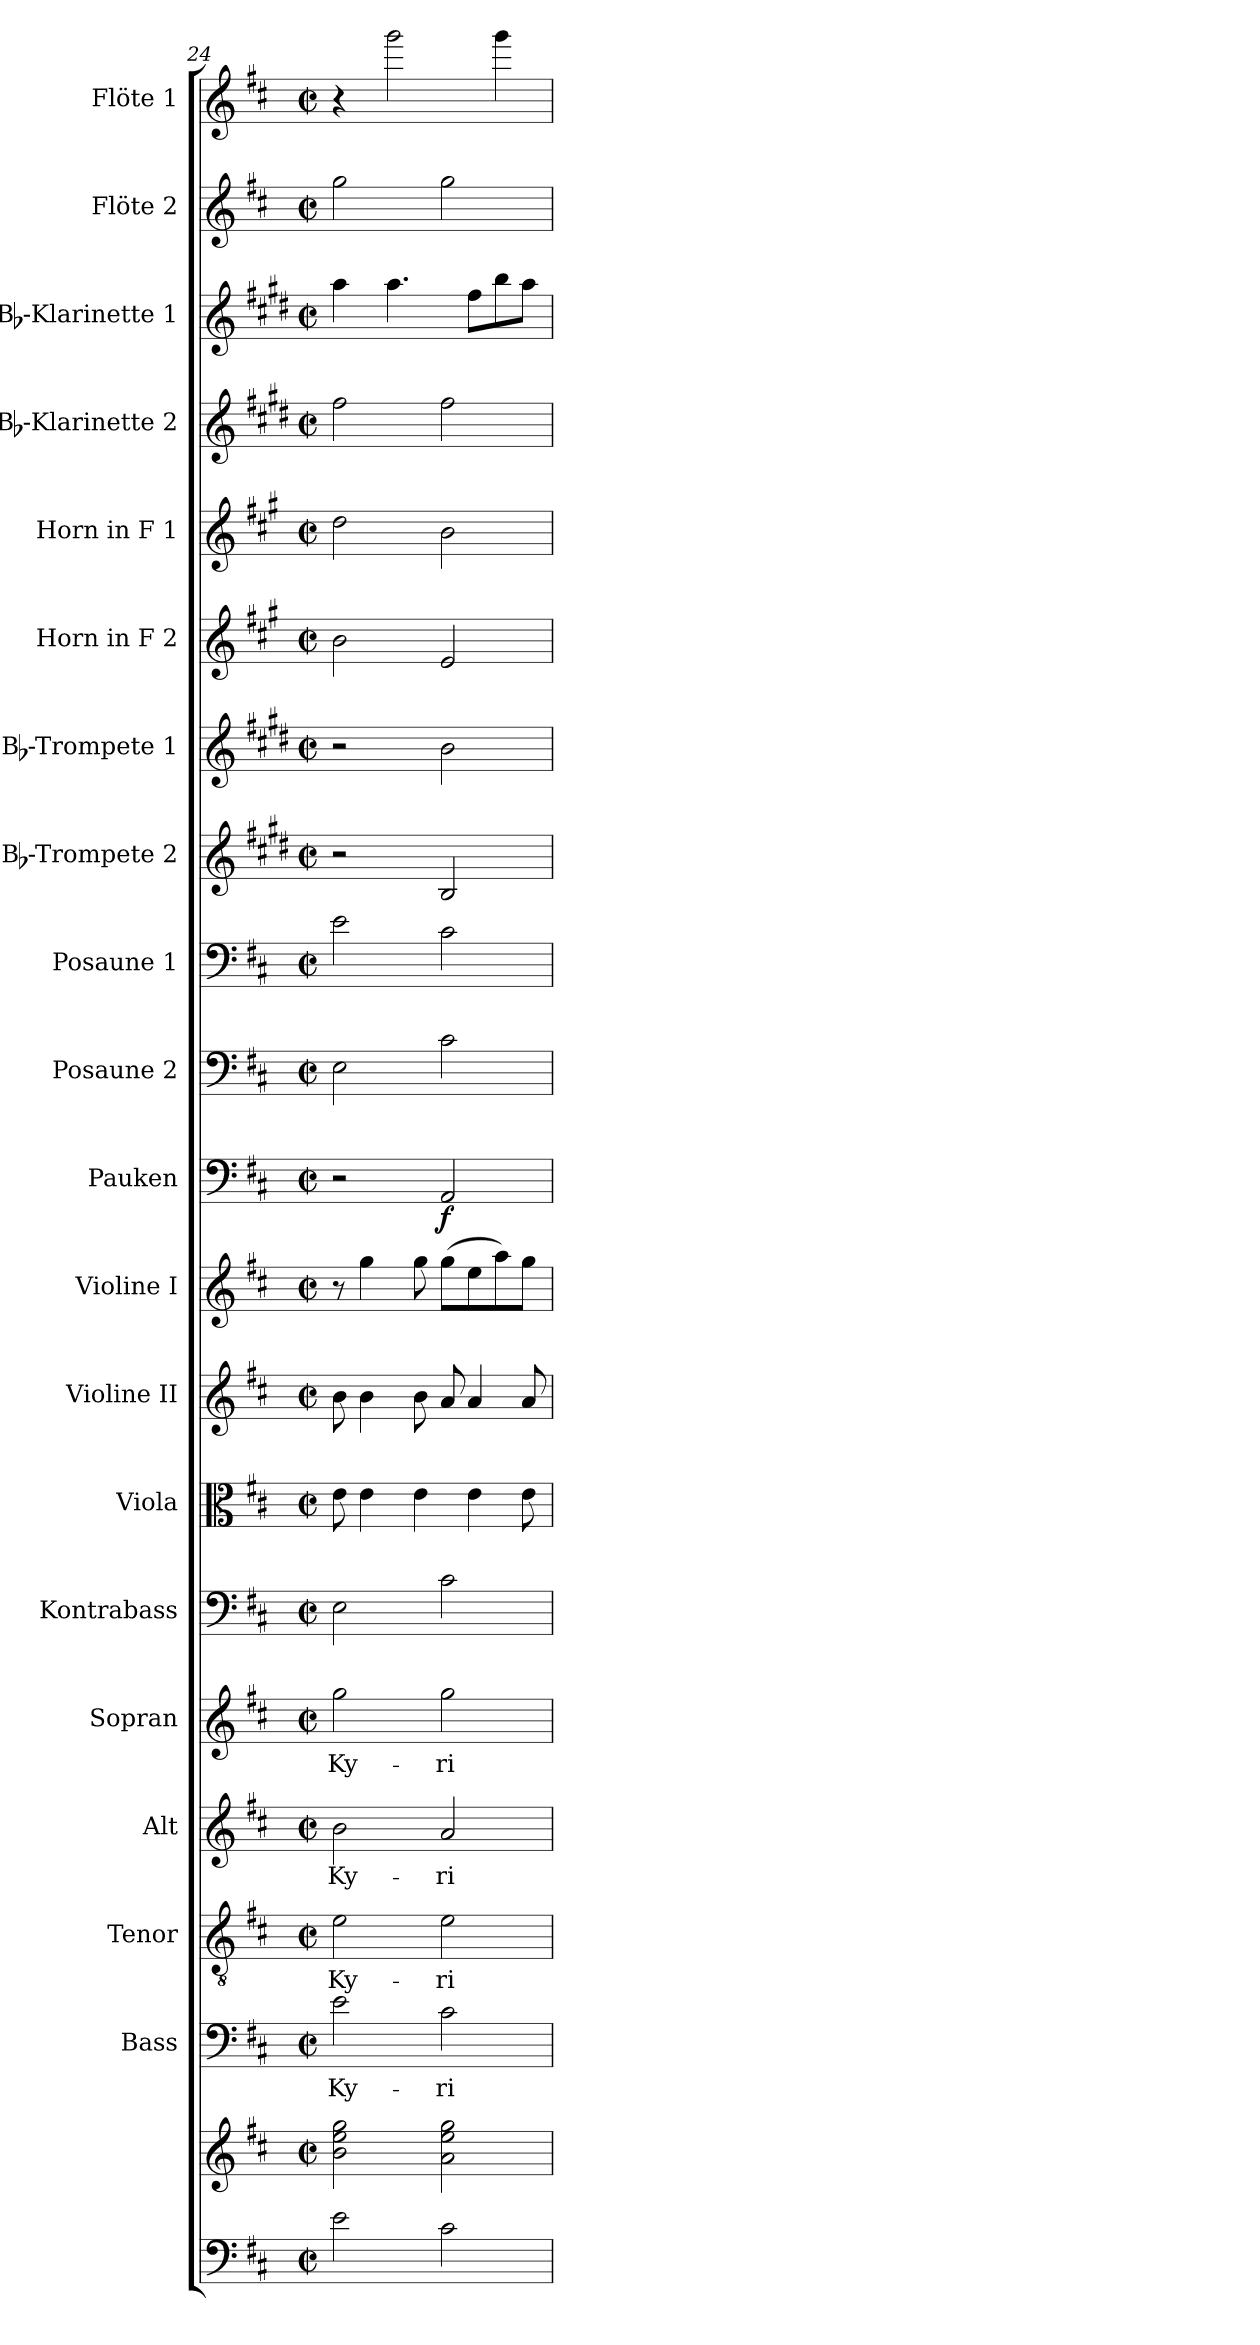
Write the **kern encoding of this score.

**kern	**kern	**kern	**text	**kern	**text	**kern	**text	**kern	**text	**kern	**kern	**kern	**kern	**kern	**dynam	**kern	**kern	**kern	**kern	**kern	**kern	**kern	**kern	**kern	**kern
*part20	*part20	*part19	*part19	*part18	*part18	*part17	*part17	*part16	*part16	*part15	*part14	*part13	*part12	*part11	*part11	*part10	*part9	*part8	*part7	*part6	*part5	*part4	*part3	*part2	*part1
*staff21	*staff20	*staff19	*staff19	*staff18	*staff18	*staff17	*staff17	*staff16	*staff16	*staff15	*staff14	*staff13	*staff12	*staff11	*staff11	*staff10	*staff9	*staff8	*staff7	*staff6	*staff5	*staff4	*staff3	*staff2	*staff1
*	*	*I"Bass	*	*I"Tenor	*	*I"Alt	*	*I"Sopran	*	*I"Kontrabass	*I"Viola	*I"Violine II	*I"Violine I	*I"Pauken	*	*I"Posaune 2	*I"Posaune 1	*I"Bb-Trompete 2	*I"Bb-Trompete 1	*I"Horn in F 2	*I"Horn in F 1	*I"Bb-Klarinette 2	*I"Bb-Klarinette 1	*I"Flöte 2	*I"Flöte 1
*	*	*I'B.	*	*I'T.	*	*I'A.	*	*I'S.	*	*I'Kb.	*I'Vla.	*I'Vl. II	*I'Vl. I	*I'Pk.	*	*I'Pos. 2	*I'Pos. 1	*I'Bb Trp. 2	*I'Bb Trp. 1	*	*	*I'Bb Kl. 2	*I'Bb Kl. 1	*I'Fl. 2	*I'Fl. 1
*clefF4	*clefG2	*clefF4	*	*clefGv2	*	*clefG2	*	*clefG2	*	*clefF4	*clefC3	*clefG2	*clefG2	*clefF4	*	*clefF4	*clefF4	*clefG2	*clefG2	*clefG2	*clefG2	*clefG2	*clefG2	*clefG2	*clefG2
*	*	*	*	*	*	*	*	*	*	*ITrd7c12	*	*	*	*	*	*	*	*ITrd1c2	*ITrd1c2	*ITrd4c7	*ITrd4c7	*ITrd1c2	*ITrd1c2	*	*
*k[f#c#]	*k[f#c#]	*k[f#c#]	*	*k[f#c#]	*	*k[f#c#]	*	*k[f#c#]	*	*k[f#c#]	*k[f#c#]	*k[f#c#]	*k[f#c#]	*k[f#c#]	*	*k[f#c#]	*k[f#c#]	*k[f#c#]	*k[f#c#]	*k[f#c#]	*k[f#c#]	*k[f#c#]	*k[f#c#]	*k[f#c#]	*k[f#c#]
*D:	*D:	*D:	*	*D:	*	*D:	*	*D:	*	*D:	*D:	*D:	*D:	*D:	*	*D:	*D:	*D:	*D:	*D:	*D:	*D:	*D:	*D:	*D:
*M2/2	*M2/2	*M2/2	*	*M2/2	*	*M2/2	*	*M2/2	*	*M2/2	*M2/2	*M2/2	*M2/2	*M2/2	*	*M2/2	*M2/2	*M2/2	*M2/2	*M2/2	*M2/2	*M2/2	*M2/2	*M2/2	*M2/2
*met(c|)	*met(c|)	*met(c|)	*	*met(c|)	*	*met(c|)	*	*met(c|)	*	*met(c|)	*met(c|)	*met(c|)	*met(c|)	*met(c|)	*	*met(c|)	*met(c|)	*met(c|)	*met(c|)	*met(c|)	*met(c|)	*met(c|)	*met(c|)	*met(c|)	*met(c|)
=24	=24	=24	=24	=24	=24	=24	=24	=24	=24	=24	=24	=24	=24	=24	=24	=24	=24	=24	=24	=24	=24	=24	=24	=24	=24
!	!	!	!LO:LY:b	!	!LO:LY:b	!	!LO:LY:b	!	!LO:LY:b	!	!	!	!	!	!	!	!	!	!	!	!	!	!	!	!
2e\	2b\ 2ee\ 2gg\	2e\	Ky-	2e\	Ky-	2b\	Ky-	2gg\	Ky-	2EE\	8e\	8b\	8r	2r	.	2E\	2e\	2r	2r	2e\	2g\	2ee\	4gg\	2gg\	4r
.	.	.	.	.	.	.	.	.	.	.	4e\	4b\	4gg\	.	.	.	.	.	.	.	.	.	.	.	.
.	.	.	.	.	.	.	.	.	.	.	.	.	.	.	.	.	.	.	.	.	.	.	4.gg\	.	2ggg\
.	.	.	.	.	.	.	.	.	.	.	4e\	8b\	8gg\	.	.	.	.	.	.	.	.	.	.	.	.
!	!	!	!LO:LY:b	!	!LO:LY:b	!	!LO:LY:b	!	!LO:LY:b	!	!	!	!	!	!LO:DY:b	!	!	!	!	!	!	!	!	!	!
2c#\	2a\ 2ee\ 2gg\	2c#\	-ri-	2e\	-ri-	2a/	-ri-	2gg\	-ri-	2C#\	.	8a/	(>8gg\L	2AA/	f	2c#\	2c#\	2A/	2a\	2A/	2e\	2ee\	.	2gg\	.
.	.	.	.	.	.	.	.	.	.	.	4e\	4a/	8ee\	.	.	.	.	.	.	.	.	.	8ee\L	.	.
.	.	.	.	.	.	.	.	.	.	.	.	.	8aa\)	.	.	.	.	.	.	.	.	.	8aa\	.	4ggg\
.	.	.	.	.	.	.	.	.	.	.	8e\	8a/	8gg\J	.	.	.	.	.	.	.	.	.	8gg\J	.	.
=	=	=	=	=	=	=	=	=	=	=	=	=	=	=	=	=	=	=	=	=	=	=	=	=	=
*-	*-	*-	*-	*-	*-	*-	*-	*-	*-	*-	*-	*-	*-	*-	*-	*-	*-	*-	*-	*-	*-	*-	*-	*-	*-
